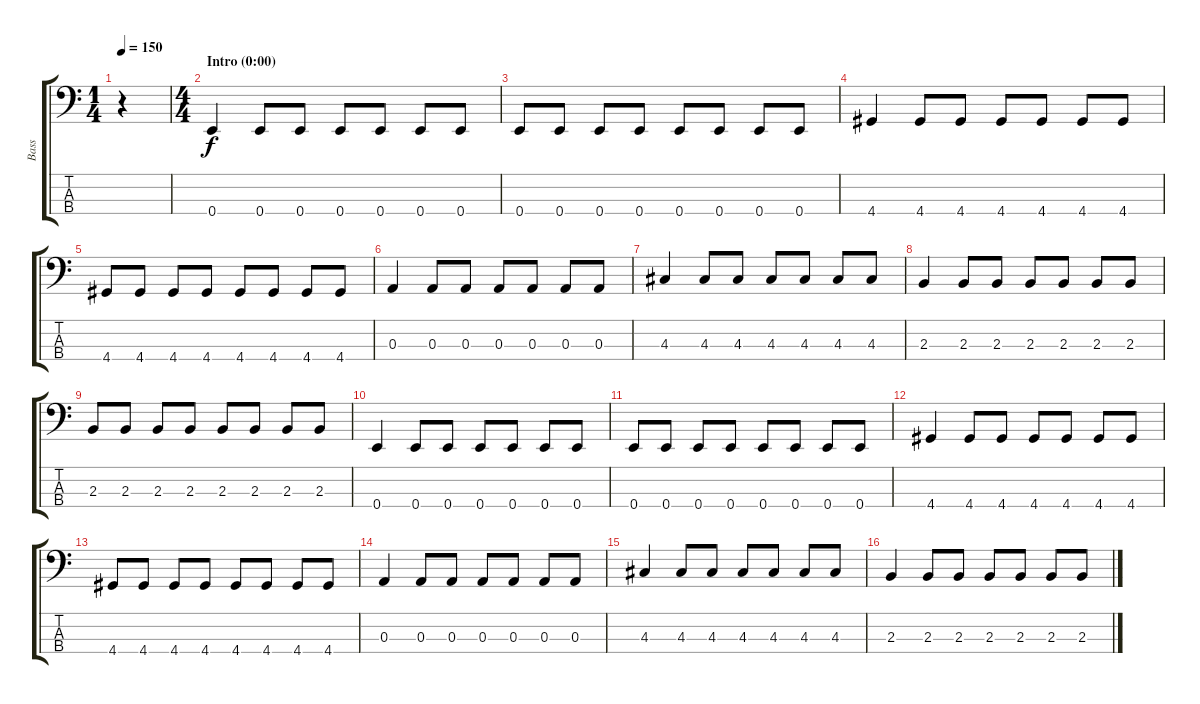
\track ("Bass" "Bass") {instrument electricbasspick}
\staff {score tabs}
\tuning (G2 D2 A1 E1) {hide}
\ts (1 4)
\tempo 150
\clef f4
\ks c
r.4{dy f instrument electricbasspick} |
\ts (4 4)
\section ("" "Intro (0:00)")
0.4.4 0.4.8 0.4.8 0.4.8 0.4.8 0.4.8 0.4.8 |
0.4.8 0.4.8 0.4.8 0.4.8 0.4.8 0.4.8 0.4.8 0.4.8 |
4.4.4 4.4.8 4.4.8 4.4.8 4.4.8 4.4.8 4.4.8 |
4.4.8 4.4.8 4.4.8 4.4.8 4.4.8 4.4.8 4.4.8 4.4.8 |
0.3.4 0.3.8 0.3.8 0.3.8 0.3.8 0.3.8 0.3.8 |
4.3.4 4.3.8 4.3.8 4.3.8 4.3.8 4.3.8 4.3.8 |
2.3.4 2.3.8 2.3.8 2.3.8 2.3.8 2.3.8 2.3.8 |
2.3.8 2.3.8 2.3.8 2.3.8 2.3.8 2.3.8 2.3.8 2.3.8 |
0.4.4 0.4.8 0.4.8 0.4.8 0.4.8 0.4.8 0.4.8 |
0.4.8 0.4.8 0.4.8 0.4.8 0.4.8 0.4.8 0.4.8 0.4.8 |
4.4.4 4.4.8 4.4.8 4.4.8 4.4.8 4.4.8 4.4.8 |
4.4.8 4.4.8 4.4.8 4.4.8 4.4.8 4.4.8 4.4.8 4.4.8 |
0.3.4 0.3.8 0.3.8 0.3.8 0.3.8 0.3.8 0.3.8 |
4.3.4 4.3.8 4.3.8 4.3.8 4.3.8 4.3.8 4.3.8 |
2.3.4 2.3.8 2.3.8 2.3.8 2.3.8 2.3.8 2.3.8
